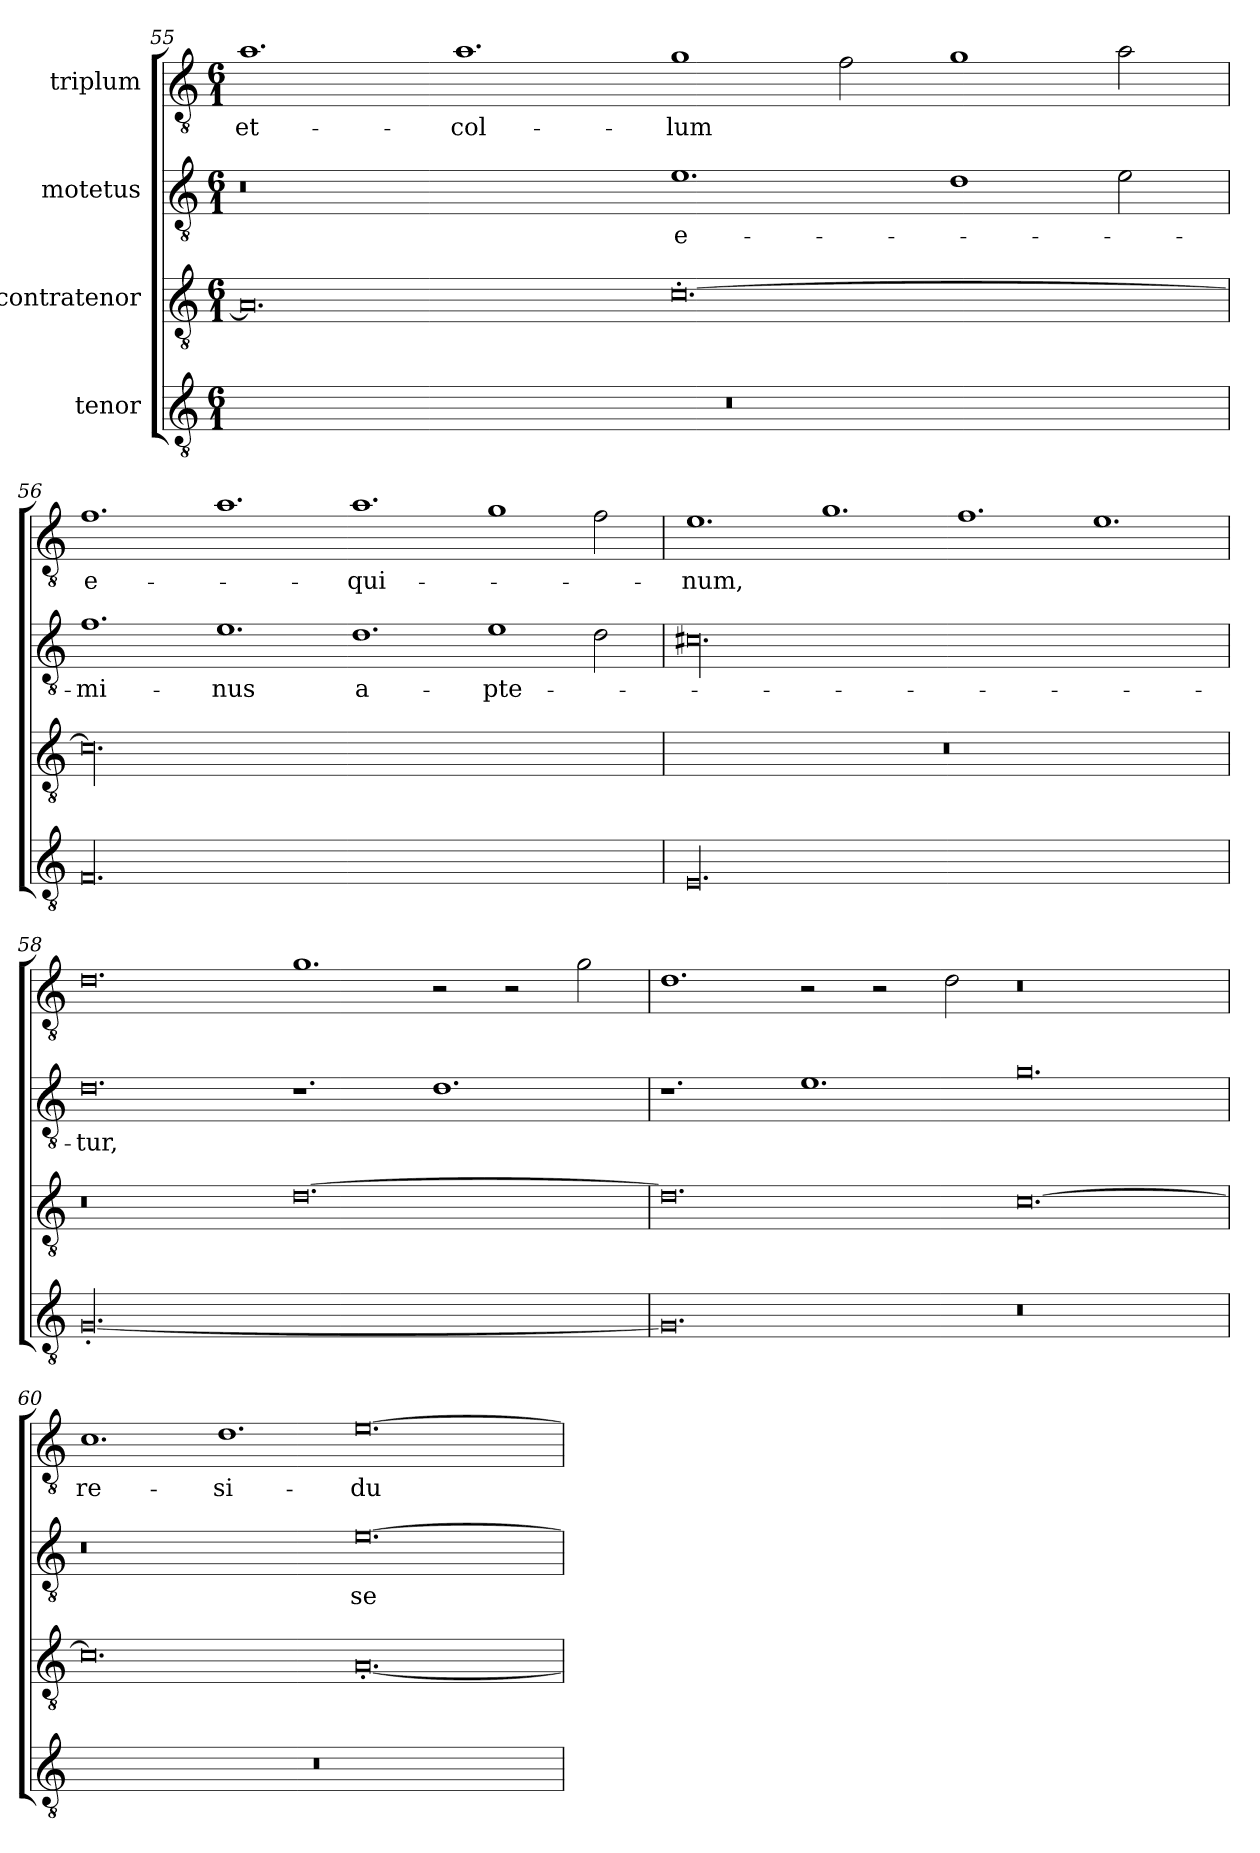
**kern	**kern	**kern	**text	**kern	**text
*part4	*part3	*part2	*part2	*part1	*part1
*staff4	*staff3	*staff2	*staff2	*staff1	*staff1
*I"tenor	*I"contratenor	*I"motetus	*	*I"triplum	*
*clefGv2	*clefGv2	*clefGv2	*	*clefGv2	*
*k[]	*k[]	*k[]	*	*k[]	*
*C:	*C:	*C:	*	*C:	*
*M6/1	*M6/1	*M6/1	*	*M6/1	*
=55	=55	=55	=55	=55	=55
00.r	0.A/]	0.r	.	1.a\	et-
.	.	.	.	1.a\	col-
.	[0.c'\	1.e\	e-	1g\	-lum
.	.	.	.	2f\	.
.	.	1d\	.	1g\	.
.	.	2e\	.	2a\	.
=56	=56	=56	=56	=56	=56
00.F/	00.c\]	1.f\	-mi-	1.f\	e-
.	.	1.e\	-nus	1.a\	.
.	.	1.d\	a-	1.a\	-qui-
.	.	1e\	-pte-	1g\	.
.	.	2d\	.	2f\	.
=57	=57	=57	=57	=57	=57
00.E/	00.r	00.c#X\	.	1.e\	-num,
.	.	.	.	1.g\	.
.	.	.	.	1.f\	.
.	.	.	.	1.e\	.
=58	=58	=58	=58	=58	=58
[00.G'/	0.r	0.d\	-tur,	0.d\	.
.	[0.d\	1.r	.	1.g\	.
.	.	1.d\	.	2r	.
.	.	.	.	2r	.
.	.	.	.	2g\	.
=59	=59	=59	=59	=59	=59
0.G/]	0.d\]	1.r	.	1.d\	.
.	.	1.e\	.	2r	.
.	.	.	.	2r	.
.	.	.	.	2d\	.
0.r	[0.c\	0.g\	.	0.r	.
=60	=60	=60	=60	=60	=60
00.r	0.c\]	0.r	.	1.c\	re-
.	.	.	.	1.d\	-si-
.	[0.A'/	[0.e\	se-	[0.e\	-du-
=	=	=	=	=	=
*-	*-	*-	*-	*-	*-
